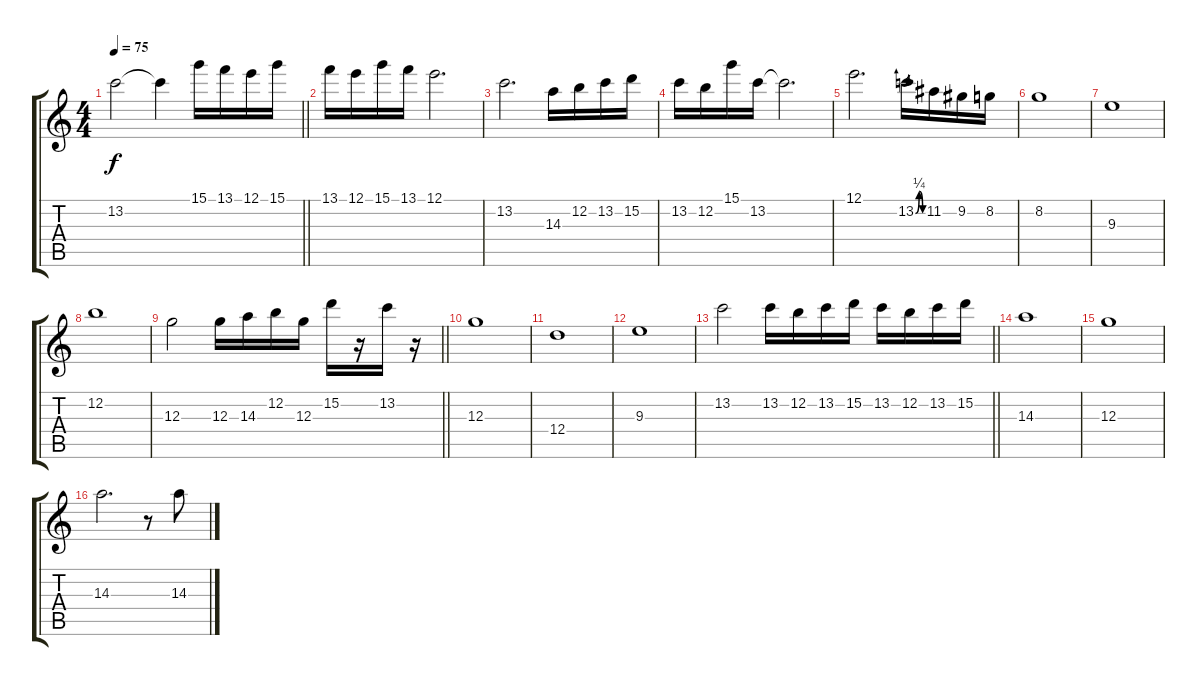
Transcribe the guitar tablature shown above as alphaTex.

\track "" {instrument acousticguitarsteel}
\staff {score tabs}
\tuning (E4 B3 G3 D3 A2 E2) {hide}
\ts (4 4)
\tempo 75
\clef g2
\barLineRight lightlight
\ks c
13.2.2{dy f} 13.2{t}.4 15.1.16 13.1.16 12.1.16 15.1.16 |
\section ("" "")
13.1.16 12.1.16 15.1.16 13.1.16 12.1.2{d} |
13.2.2{d} 14.3.16 12.2.16 13.2.16 15.2.16 |
13.2.16 12.2.16 15.1.16 13.2.16 13.2{t}.2{d} |
12.1.2{d} 13.2{be (bendrelease 0 0 15 1 45 1 60 0)}.16 11.2.16 9.2.16 8.2.16 |
8.2.1 |
9.3.1 |
12.2.1 |
\barLineRight lightlight
12.3.2 12.3.16 14.3.16 12.2.16 12.3.16 15.2.16 r.16 13.2.16 r.16 |
\section ("" "")
12.3.1 |
12.4.1 |
9.3.1 |
\barLineRight lightlight
13.2.2 13.2.16 12.2.16 13.2.16 15.2.16 13.2.16 12.2.16 13.2.16 15.2.16 |
14.3.1 |
12.3.1 |
14.3.2{d} r.8 14.3.8
